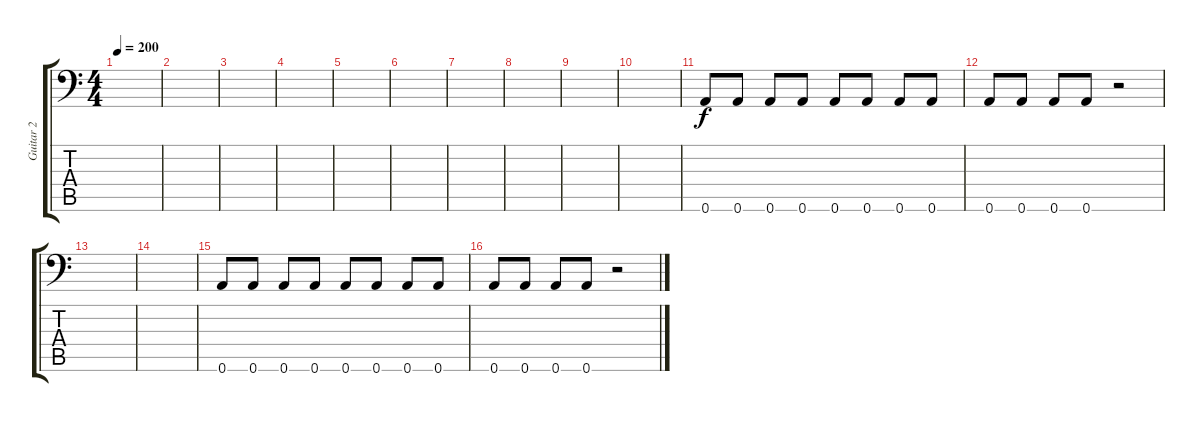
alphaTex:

\track ("Guitar 2" "Guitar 2") {instrument distortionguitar}
\staff {score tabs}
\tuning (E4 B3 G3 D3 A2 A1) {hide}
\ts (4 4)
\tempo 200
\clef f4
\ks c
|
|
|
|
|
|
|
|
|
|
0.6.8 0.6.8 0.6.8 0.6.8 0.6.8 0.6.8 0.6.8 0.6.8 |
0.6.8 0.6.8 0.6.8 0.6.8 r.2 |
|
|
0.6.8 0.6.8 0.6.8 0.6.8 0.6.8 0.6.8 0.6.8 0.6.8 |
0.6.8 0.6.8 0.6.8 0.6.8 r.2
